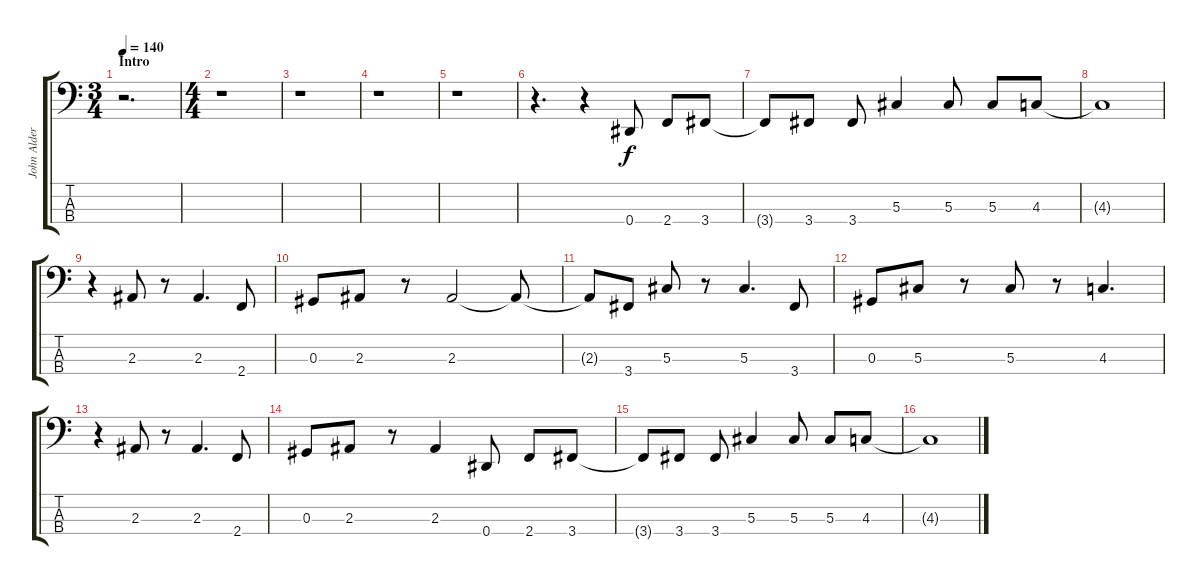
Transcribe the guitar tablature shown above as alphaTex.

\track ("John Alderete" "John Alder") {instrument electricbassfinger}
\staff {score tabs}
\tuning (Gb2 Db2 Ab1 Eb1) {hide}
\ts (3 4)
\section ("" "Intro")
\tempo 140
\clef f4
\ks c
r.2{d dy f instrument electricbassfinger} |
\ts (4 4)
r.1 |
r.1 |
r.1 |
r.1 |
r.4{d} r.4 0.4.8 2.4.8 3.4.8 |
3.4{t}.8 3.4.8 3.4.8 5.3.4 5.3.8 5.3.8 4.3.8 |
4.3{t}.1 |
r.4 2.3.8 r.8 2.3.4{d} 2.4.8 |
0.3.8 2.3.8 r.8 2.3.2 2.3{t}.8 |
2.3{t}.8 3.4.8 5.3.8 r.8 5.3.4{d} 3.4.8 |
0.3.8 5.3.8 r.8 5.3.8 r.8 4.3.4{d} |
r.4 2.3.8 r.8 2.3.4{d} 2.4.8 |
0.3.8 2.3.8 r.8 2.3.4 0.4.8 2.4.8 3.4.8 |
3.4{t}.8 3.4.8 3.4.8 5.3.4 5.3.8 5.3.8 4.3.8 |
4.3{t}.1
